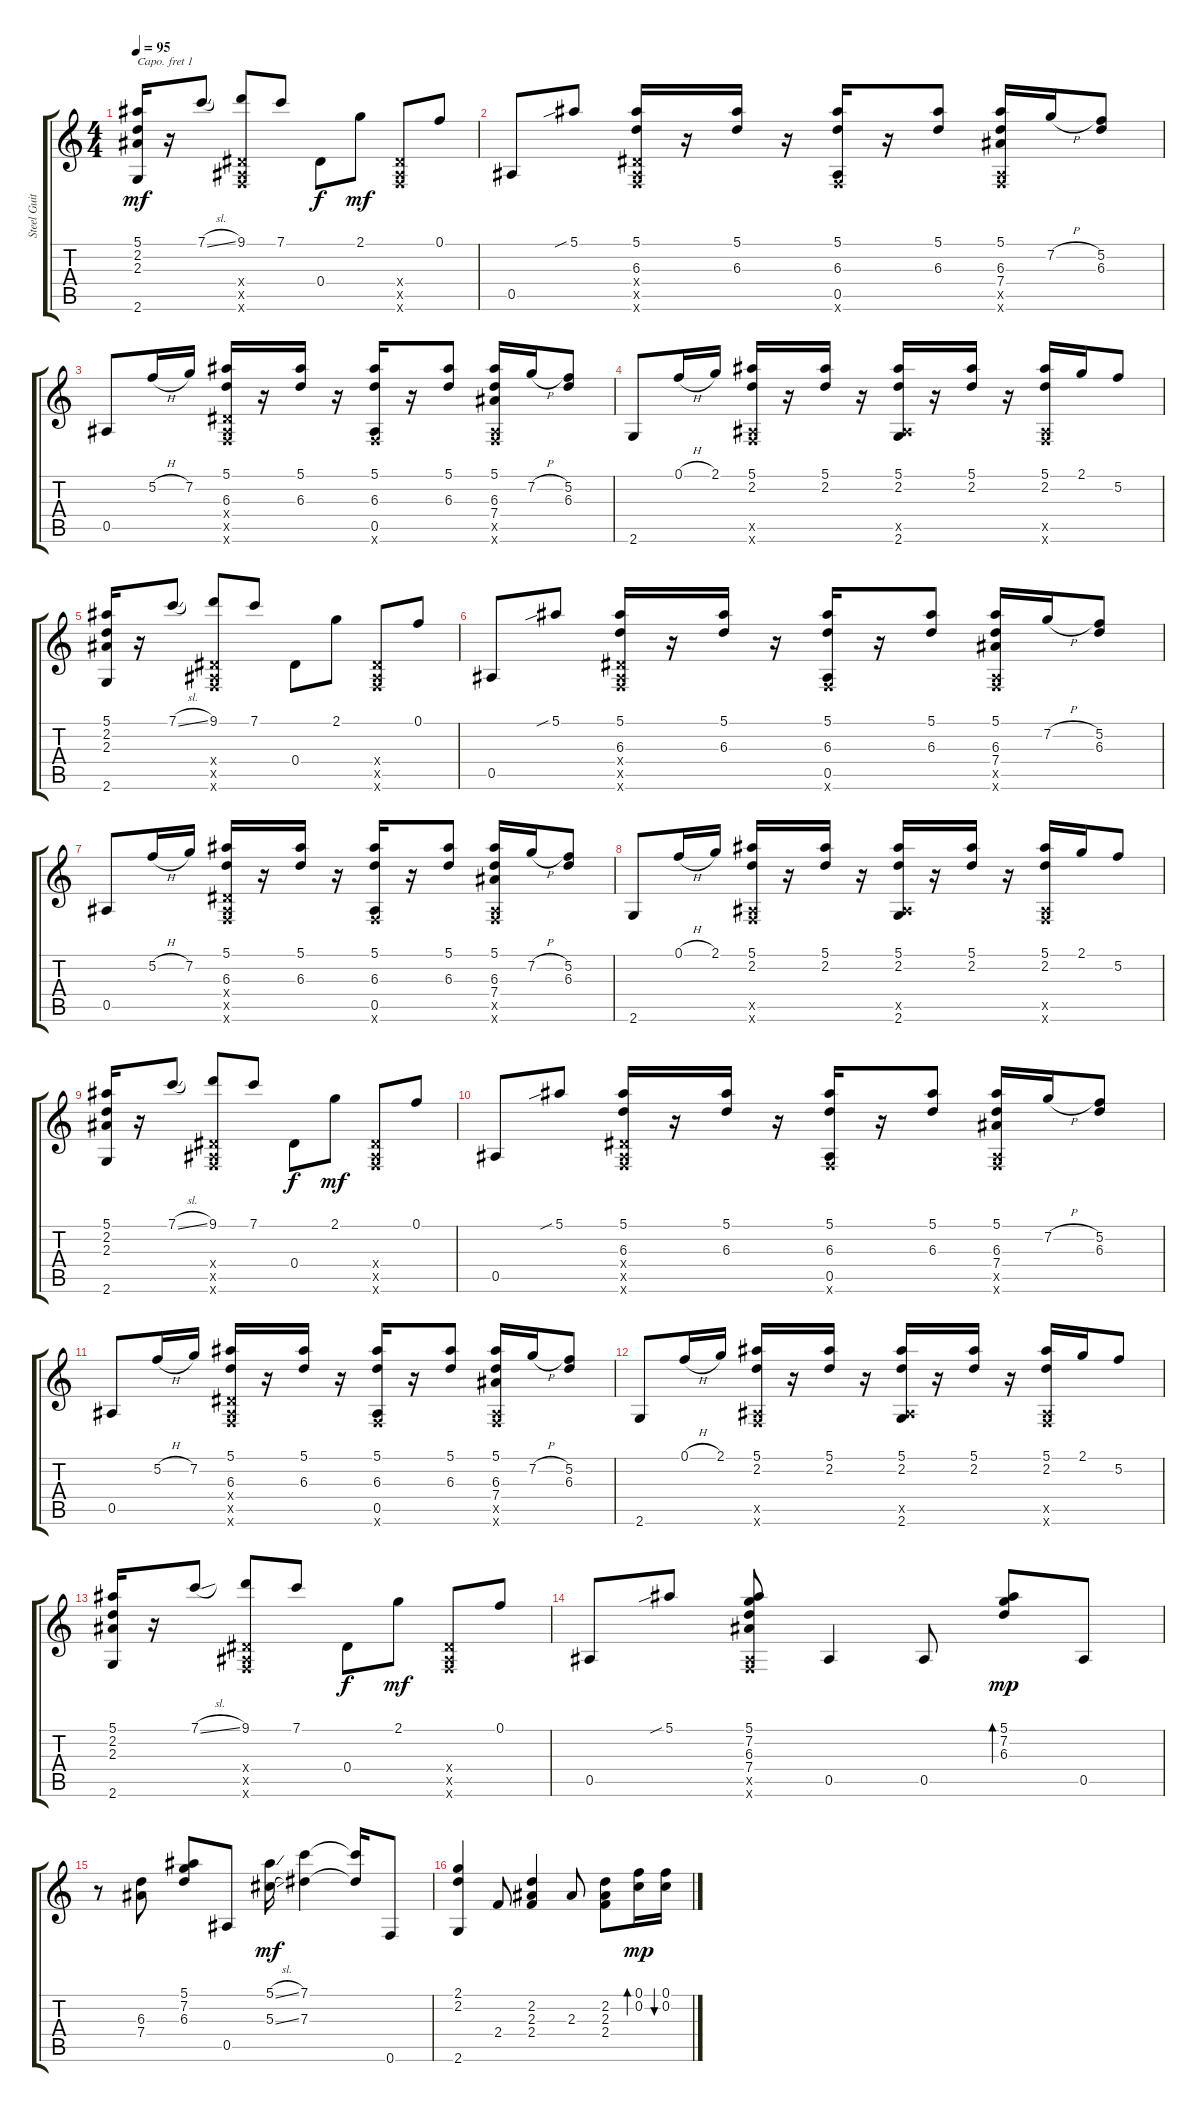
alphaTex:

\track ("Steel Guitar" "Steel Guit") {instrument acousticguitarsteel}
\staff {score tabs}
\capo 1
\tuning (E4 B3 G3 D3 A2 E2) {hide}
\ts (4 4)
\tempo 95
\clef g2
\ks c
(5.1 2.2 2.3 2.6).16{dy mf} r.16 7.1{sl}.8 (9.1 0.4{x} 0.5{x} 0.6{x}).8 7.1.8 0.4.8{dy f} 2.1.8{dy mf} (0.4{x} 0.5{x} 0.6{x}).8 0.1.8 |
0.5.8 5.1{sib}.8 (5.1 6.3 0.4{x} 0.5{x} 0.6{x}).16 r.16 (5.1 6.3).16 r.16 (5.1 6.3 0.5 0.6{x}).16 r.16 (5.1 6.3).8 (5.1 6.3 7.4 0.5{x} 0.6{x}).16 7.2{h}.16 (5.2 6.3).8 |
0.5.8 5.2{h}.16 7.2.16 (5.1 6.3 0.4{x} 0.5{x} 0.6{x}).16 r.16 (5.1 6.3).16 r.16 (5.1 6.3 0.5 0.6{x}).16 r.16 (5.1 6.3).8 (5.1 6.3 7.4 0.5{x} 0.6{x}).16 7.2{h}.16 (5.2 6.3).8 |
2.6.8 0.1{h}.16 2.1.16 (5.1 2.2 0.5{x} 0.6{x}).16 r.16 (5.1 2.2).16 r.16 (5.1 2.2 0.5{x} 2.6).16 r.16 (5.1 2.2).16 r.16 (5.1 2.2 0.5{x} 0.6{x}).16 2.1.16 5.2.8 |
(5.1 2.2 2.3 2.6).16 r.16 7.1{sl}.8 (9.1 0.4{x} 0.5{x} 0.6{x}).8 7.1.8 0.4.8 2.1.8 (0.4{x} 0.5{x} 0.6{x}).8 0.1.8 |
0.5.8 5.1{sib}.8 (5.1 6.3 0.4{x} 0.5{x} 0.6{x}).16 r.16 (5.1 6.3).16 r.16 (5.1 6.3 0.5 0.6{x}).16 r.16 (5.1 6.3).8 (5.1 6.3 7.4 0.5{x} 0.6{x}).16 7.2{h}.16 (5.2 6.3).8 |
0.5.8 5.2{h}.16 7.2.16 (5.1 6.3 0.4{x} 0.5{x} 0.6{x}).16 r.16 (5.1 6.3).16 r.16 (5.1 6.3 0.5 0.6{x}).16 r.16 (5.1 6.3).8 (5.1 6.3 7.4 0.5{x} 0.6{x}).16 7.2{h}.16 (5.2 6.3).8 |
2.6.8 0.1{h}.16 2.1.16 (5.1 2.2 0.5{x} 0.6{x}).16 r.16 (5.1 2.2).16 r.16 (5.1 2.2 0.5{x} 2.6).16 r.16 (5.1 2.2).16 r.16 (5.1 2.2 0.5{x} 0.6{x}).16 2.1.16 5.2.8 |
(5.1 2.2 2.3 2.6).16 r.16 7.1{sl}.8 (9.1 0.4{x} 0.5{x} 0.6{x}).8 7.1.8 0.4.8{dy f} 2.1.8{dy mf} (0.4{x} 0.5{x} 0.6{x}).8 0.1.8 |
0.5.8 5.1{sib}.8 (5.1 6.3 0.4{x} 0.5{x} 0.6{x}).16 r.16 (5.1 6.3).16 r.16 (5.1 6.3 0.5 0.6{x}).16 r.16 (5.1 6.3).8 (5.1 6.3 7.4 0.5{x} 0.6{x}).16 7.2{h}.16 (5.2 6.3).8 |
0.5.8 5.2{h}.16 7.2.16 (5.1 6.3 0.4{x} 0.5{x} 0.6{x}).16 r.16 (5.1 6.3).16 r.16 (5.1 6.3 0.5 0.6{x}).16 r.16 (5.1 6.3).8 (5.1 6.3 7.4 0.5{x} 0.6{x}).16 7.2{h}.16 (5.2 6.3).8 |
2.6.8 0.1{h}.16 2.1.16 (5.1 2.2 0.5{x} 0.6{x}).16 r.16 (5.1 2.2).16 r.16 (5.1 2.2 0.5{x} 2.6).16 r.16 (5.1 2.2).16 r.16 (5.1 2.2 0.5{x} 0.6{x}).16 2.1.16 5.2.8 |
(5.1 2.2 2.3 2.6).16 r.16 7.1{sl}.8 (9.1 0.4{x} 0.5{x} 0.6{x}).8 7.1.8 0.4.8{dy f} 2.1.8{dy mf} (0.4{x} 0.5{x} 0.6{x}).8 0.1.8 |
0.5.8 5.1{sib}.8 (5.1 7.2 6.3 7.4 0.5{x} 0.6{x}).8 0.5.4 0.5.8 (5.1 7.2 6.3).8{bd 120 dy mp} 0.5.8 |
r.8 (6.3 7.4).8 (5.1 7.2 6.3).8 0.5.8 (5.1{sl} 5.3{sl}).16{dy mf} (7.1 7.3).4 (7.1{t} 7.3{t}).16 0.6.8 |
(2.1 2.2 2.6).4 2.4.8 (2.2 2.3 2.4).4 2.3.8 (2.2 2.3 2.4).8 (0.1 0.2).16{bd 30 dy mp} (0.1 0.2).16{bu 30}
